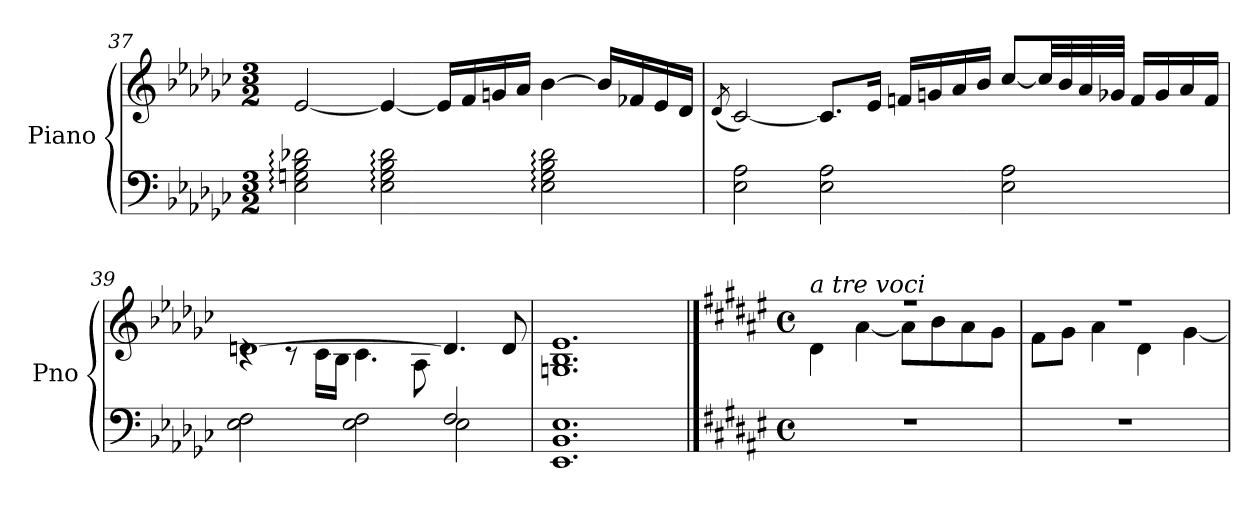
**kern	**kern
*part1	*part1
*staff2	*staff1
*I"Piano	*
*I'Pno	*
!!LO:LB:g=z
*clefF4	*clefG2
*k[b-e-a-d-g-c-]	*k[b-e-a-d-g-c-]
*M3/2	*M3/2
=37	=37
2E-\: 2Gn\: 2B-\: 2d-X\:	[2e-/
2E-\: 2G\: 2B-\: 2d-\:	4e-/_
.	16e-/LL]
.	16f/
.	16gn/
.	16a-/JJ
2E-\: 2G\: 2B-\: 2d-\:	[4b-\
.	16b-/LL]
.	16f-X/
.	16e-/
.	16d-/JJ
=38	=38
.	(<8qd-/
2E-\ 2A-\	[2c-/)
2E-\ 2A-\	8.c-/L]
.	16e-/Jk
.	16fn/LL
.	16gn/
.	16a-/
.	16b-/JJ
2E-\ 2A-\	[8cc-/L
.	32cc-/LL]
.	32b-/
.	32a-/
.	32g-X/JJJ
.	16f/LL
.	16g-/
.	16a-/
.	16f/JJ
=39	=39
*^	*^
1ryy	2E-\ 2F\	[1dn	4rc
.	.	.	8rc
.	.	.	16c-\LL
.	.	.	16B-\JJ
.	2E-\ 2F\	.	4.c-\
.	.	.	8A-\
2F/	2E-\	4.d/]	2ryy
.	.	8d/	.
*v	*v	*	*
!!LO:LB:g=z	!!
=40	=40	=40
1.EE- 1.BB- 1.E-	1.e-	1.Gn 1.B-
!!LO:PB:g=z	!!
==41	==41	==41
*k[f#c#g#d#a#e#]	*k[f#c#g#d#a#e#]	*
*M4/4	*M4/4	*
*met(c)	*met(c)	*
!	!LO:TX:a:i:t=a tre voci	!
1r	1r	4d#\
.	.	[4a#\
.	.	8a#\L]
.	.	8b\
.	.	8a#\
.	.	8g#\J
=42	=42	=42
1r	1r	8f#\L
.	.	8g#\J
.	.	4a#\
.	.	4d#\
.	.	[4g#\
*	*v	*v
=	=
*-	*-
